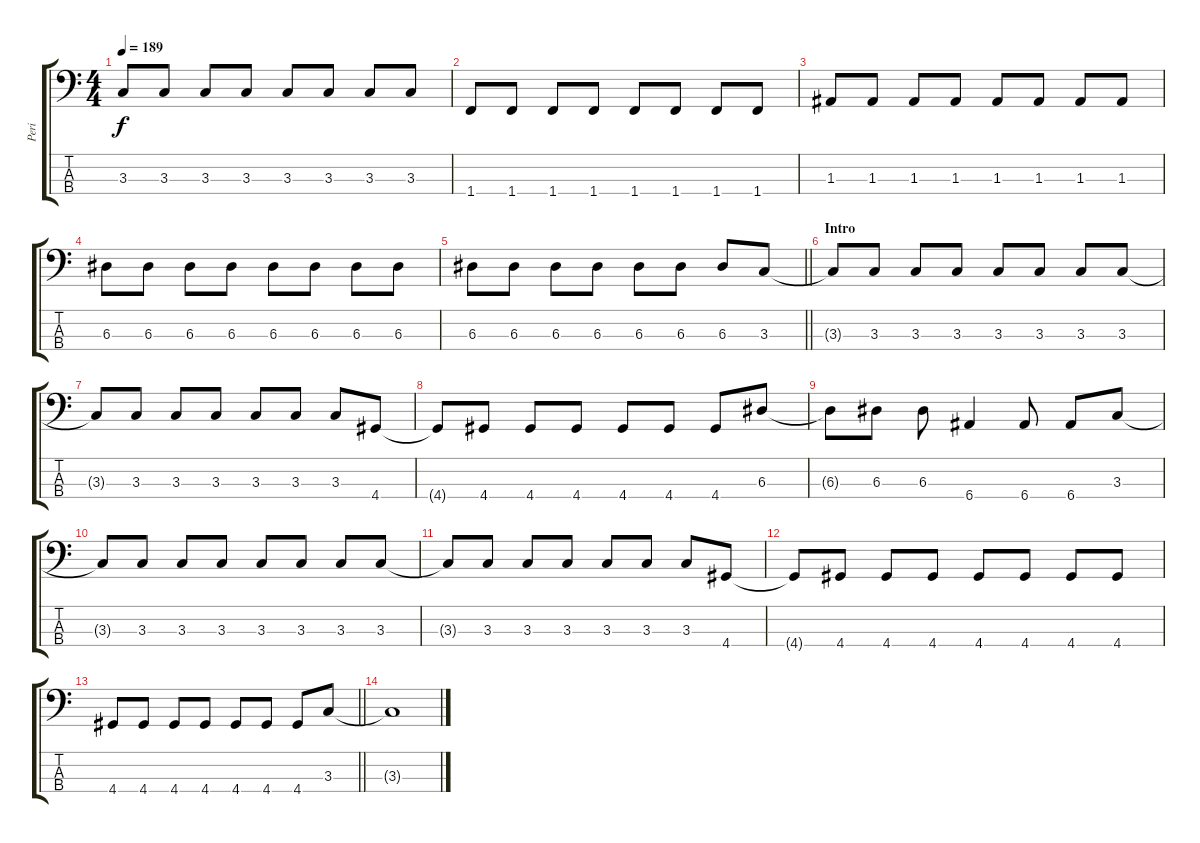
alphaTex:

\track ("Peri" "Peri") {instrument electricbassfinger}
\staff {score tabs}
\tuning (G2 D2 A1 E1) {hide}
\ts (4 4)
\tempo 189
\clef f4
\ks c
3.3.8{dy f} 3.3.8 3.3.8 3.3.8 3.3.8 3.3.8 3.3.8 3.3.8 |
1.4.8 1.4.8 1.4.8 1.4.8 1.4.8 1.4.8 1.4.8 1.4.8 |
1.3.8 1.3.8 1.3.8 1.3.8 1.3.8 1.3.8 1.3.8 1.3.8 |
6.3.8 6.3.8 6.3.8 6.3.8 6.3.8 6.3.8 6.3.8 6.3.8 |
\barLineRight lightlight
6.3.8 6.3.8 6.3.8 6.3.8 6.3.8 6.3.8 6.3.8 3.3.8 |
\section ("" "Intro")
3.3{t}.8 3.3.8 3.3.8 3.3.8 3.3.8 3.3.8 3.3.8 3.3.8 |
3.3{t}.8 3.3.8 3.3.8 3.3.8 3.3.8 3.3.8 3.3.8 4.4.8 |
4.4{t}.8 4.4.8 4.4.8 4.4.8 4.4.8 4.4.8 4.4.8 6.3.8 |
6.3{t}.8 6.3.8 6.3.8 6.4.4 6.4.8 6.4.8 3.3.8 |
3.3{t}.8 3.3.8 3.3.8 3.3.8 3.3.8 3.3.8 3.3.8 3.3.8 |
3.3{t}.8 3.3.8 3.3.8 3.3.8 3.3.8 3.3.8 3.3.8 4.4.8 |
4.4{t}.8 4.4.8 4.4.8 4.4.8 4.4.8 4.4.8 4.4.8 4.4.8 |
\barLineRight lightlight
4.4.8 4.4.8 4.4.8 4.4.8 4.4.8 4.4.8 4.4.8 3.3.8 |
3.3{t}.1
